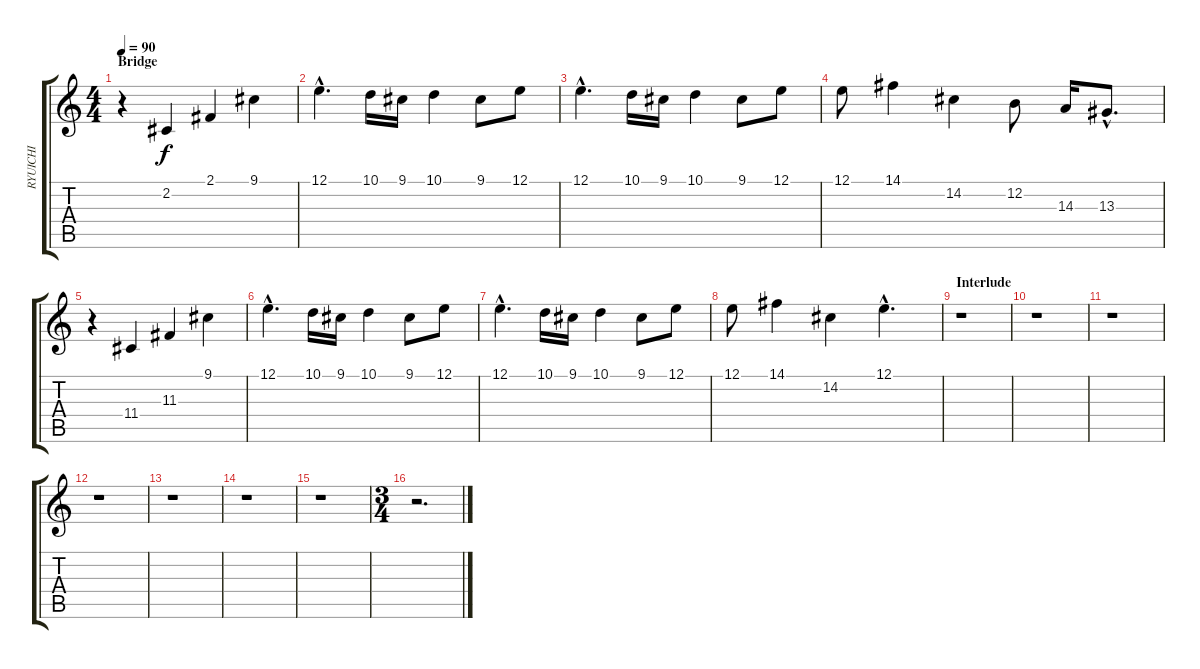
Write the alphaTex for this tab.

\track ("RYUICHI" "RYUICHI") {instrument tenorsax}
\staff {score tabs}
\tuning (E4 B3 G3 D3 A2 E2) {hide}
\ts (4 4)
\section ("" "Bridge")
\tempo 90
\clef g2
\ks c
r.4{dy f} 2.2.4 2.1.4 9.1.4 |
12.1{hac}.4{d} 10.1.16 9.1.16 10.1.4 9.1.8 12.1.8 |
12.1{hac}.4{d} 10.1.16 9.1.16 10.1.4 9.1.8 12.1.8 |
12.1.8 14.1.4 14.2.4 12.2.8 14.3.16 13.3{hac}.8{d} |
r.4 11.4.4 11.3.4 9.1.4 |
12.1{hac}.4{d} 10.1.16 9.1.16 10.1.4 9.1.8 12.1.8 |
12.1{hac}.4{d} 10.1.16 9.1.16 10.1.4 9.1.8 12.1.8 |
12.1.8 14.1.4 14.2.4 12.1{hac}.4{d} |
\section ("" "Interlude")
r.1 |
r.1 |
r.1 |
r.1 |
r.1 |
r.1 |
r.1 |
\ts (3 4)
r.2{d}
